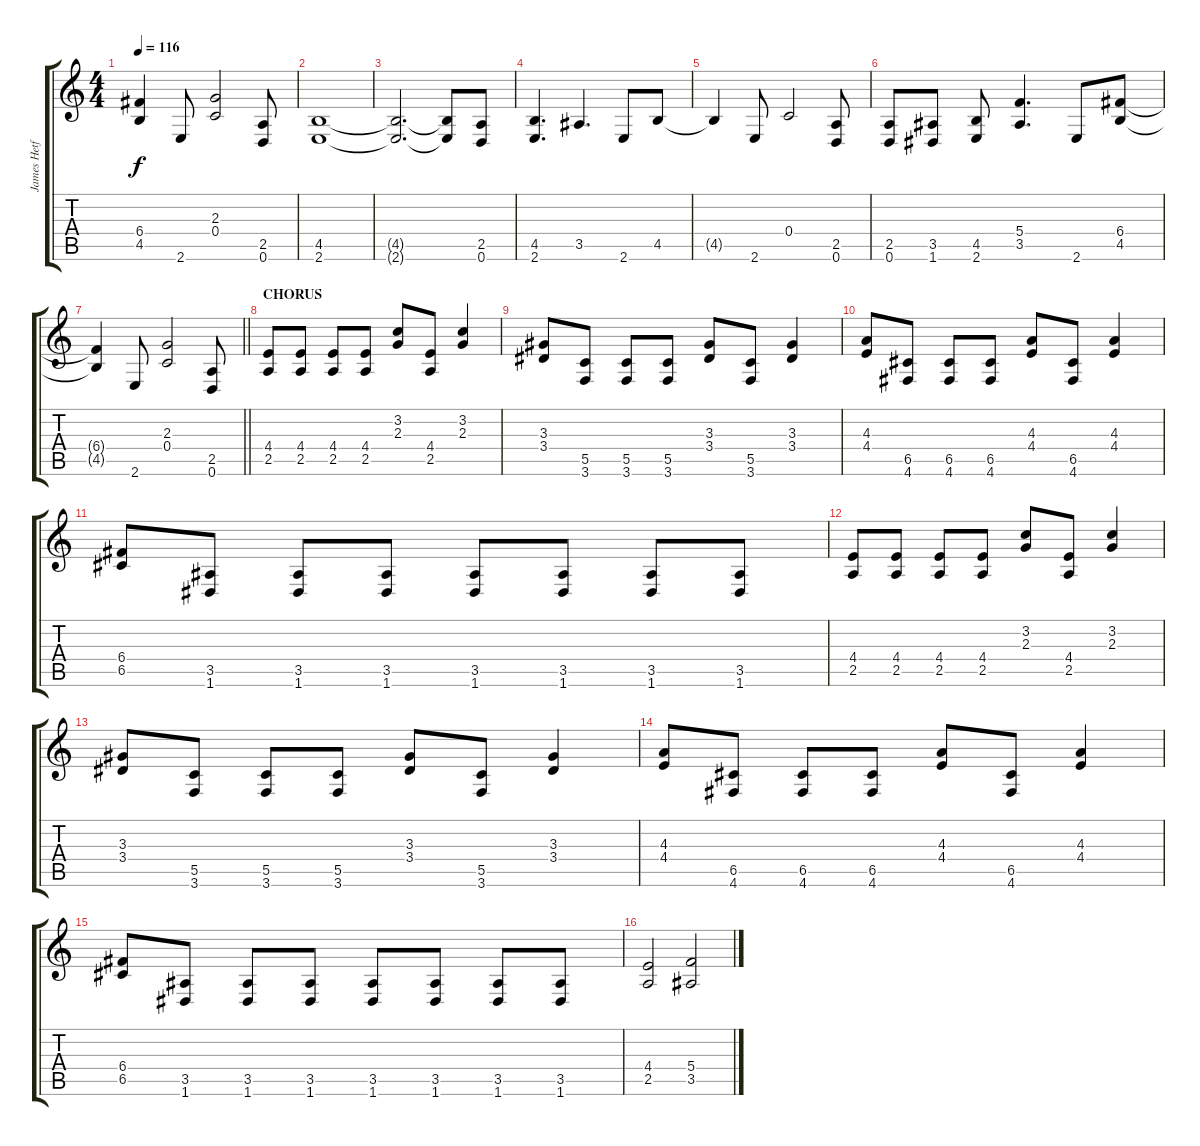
\track ("James Hetfeild (Rhythm)" "James Hetf") {instrument overdrivenguitar}
\staff {score tabs}
\tuning (D4 A3 F3 C3 G2 D2) {hide}
\ts (4 4)
\tempo 116
\clef g2
\ks c
(6.4{t} 4.5{t}).4{dy f} 2.6.8 (2.3 0.4).2 (2.5 0.6).8{volume 12 instrument acousticguitarsteel} |
(4.5 2.6).1 |
(4.5{t} 2.6{t}).2{d} (4.5{t} 2.6{t}).8 (2.5 0.6).8 |
(4.5 2.6).4{d} 3.5.4{d} 2.6.8 4.5.8 |
4.5{t}.4 2.6.8 0.4.2 (2.5 0.6).8{volume 13 instrument overdrivenguitar} |
(2.5 0.6).8 (3.5 1.6).8 (4.5 2.6).8 (5.4 3.5).4{d} 2.6.8 (6.4 4.5).8 |
\barLineRight lightlight
(6.4{t} 4.5{t}).4 2.6.8 (2.3 0.4).2 (2.5 0.6).8 |
\section ("" "CHORUS")
(4.4 2.5).8 (4.4 2.5).8 (4.4 2.5).8 (4.4 2.5).8 (3.2 2.3).8 (4.4 2.5).8 (3.2 2.3).4 |
(3.3 3.4).8 (5.5 3.6).8 (5.5 3.6).8 (5.5 3.6).8 (3.3 3.4).8 (5.5 3.6).8 (3.3 3.4).4 |
(4.3 4.4).8 (6.5 4.6).8 (6.5 4.6).8 (6.5 4.6).8 (4.3 4.4).8 (6.5 4.6).8 (4.3 4.4).4 |
(6.4 6.5).8 (3.5 1.6).8 (3.5 1.6).8 (3.5 1.6).8 (3.5 1.6).8 (3.5 1.6).8 (3.5 1.6).8 (3.5 1.6).8 |
(4.4 2.5).8 (4.4 2.5).8 (4.4 2.5).8 (4.4 2.5).8 (3.2 2.3).8 (4.4 2.5).8 (3.2 2.3).4 |
(3.3 3.4).8 (5.5 3.6).8 (5.5 3.6).8 (5.5 3.6).8 (3.3 3.4).8 (5.5 3.6).8 (3.3 3.4).4 |
(4.3 4.4).8 (6.5 4.6).8 (6.5 4.6).8 (6.5 4.6).8 (4.3 4.4).8 (6.5 4.6).8 (4.3 4.4).4 |
(6.4 6.5).8 (3.5 1.6).8 (3.5 1.6).8 (3.5 1.6).8 (3.5 1.6).8 (3.5 1.6).8 (3.5 1.6).8 (3.5 1.6).8 |
(4.4 2.5).2 (5.4 3.5).2
